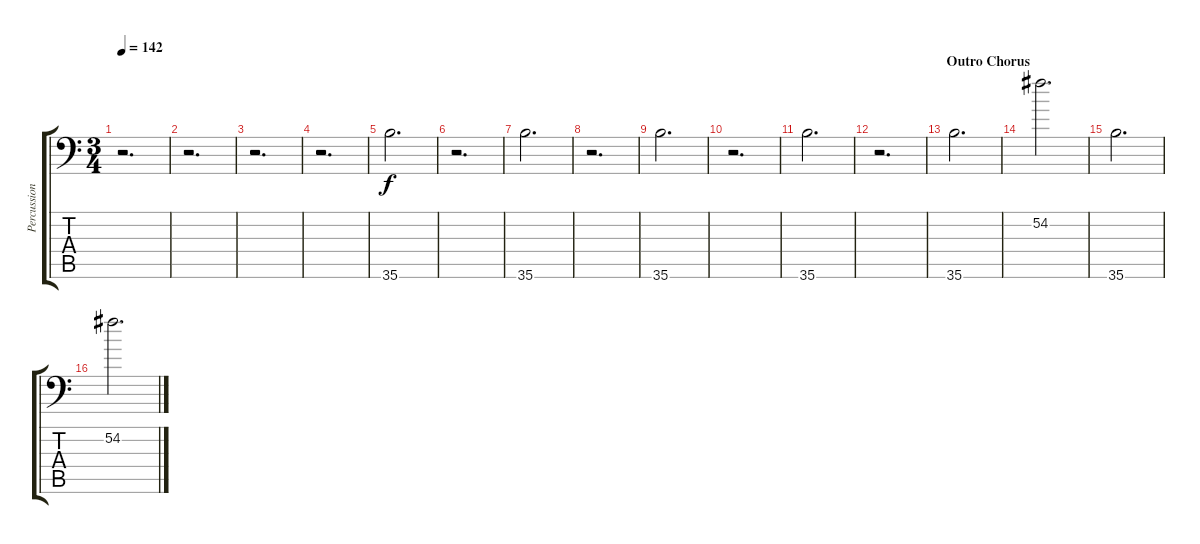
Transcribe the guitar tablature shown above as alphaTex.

\track ("Percussion" "Percussion") {instrument acousticgrandpiano}
\staff {score tabs}
\tuning (C-1 C-1 C-1 C-1 C-1 C-1) {hide}
\ts (3 4)
\tempo 142
\clef f4
\ks c
r.2{d dy f} |
r.2{d} |
r.2{d} |
r.2{d} |
35.6.2{d} |
r.2{d} |
35.6.2{d} |
r.2{d} |
35.6.2{d} |
r.2{d} |
35.6.2{d} |
r.2{d} |
\section ("" "Outro Chorus")
35.6.2{d} |
54.2.2{d} |
35.6.2{d} |
54.2.2{d}
